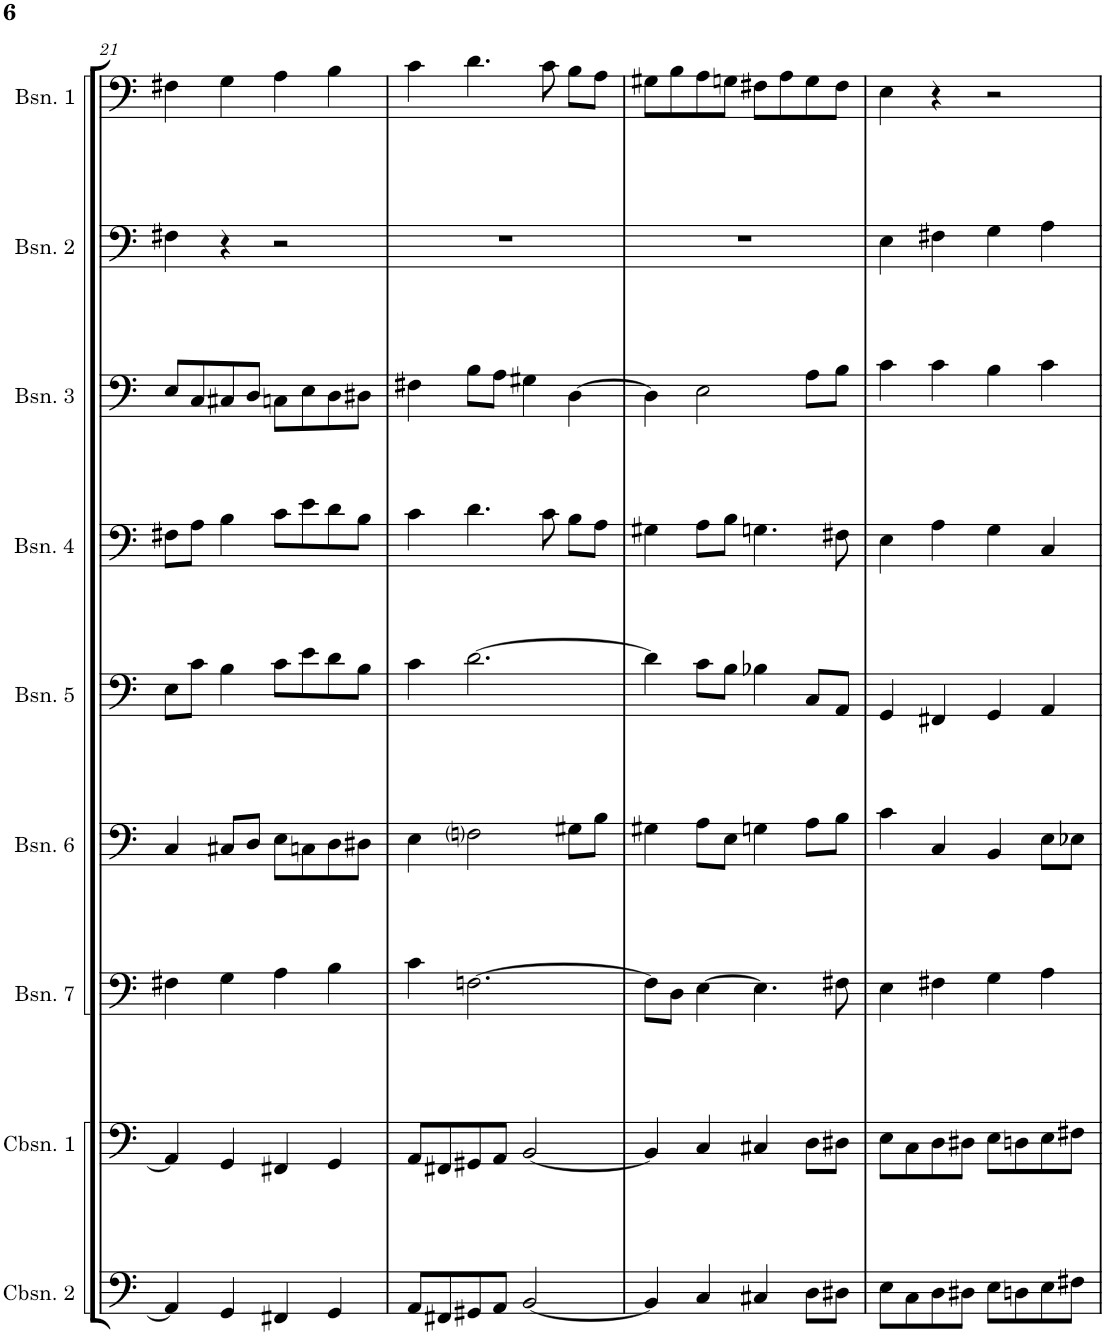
**kern	**kern	**kern	**kern	**kern	**kern	**kern	**kern	**kern
*part9	*part8	*part7	*part6	*part5	*part4	*part3	*part2	*part1
*staff9	*staff8	*staff7	*staff6	*staff5	*staff4	*staff3	*staff2	*staff1
*I"Contrabassoon 2	*I"Contrabassoon 1	*I"Bassoon 7	*I"Bassoon 6	*I"Bassoon 5	*I"Bassoon 4	*I"Bassoon 3	*I"Bassoon 2	*I"Bassoon 1
*I'Cbsn. 2	*I'Cbsn. 1	*I'Bsn. 7	*I'Bsn. 6	*I'Bsn. 5	*I'Bsn. 4	*I'Bsn. 3	*I'Bsn. 2	*I'Bsn. 1
!!LO:PB:g=z
*clefF4	*clefF4	*clefF4	*clefF4	*clefF4	*clefF4	*clefF4	*clefF4	*clefF4
*Trd7c12	*Trd7c12	*	*	*	*	*	*	*
*k[]	*k[]	*k[]	*k[]	*k[]	*k[]	*k[]	*k[]	*k[]
*M4/4	*M4/4	*M4/4	*M4/4	*M4/4	*M4/4	*M4/4	*M4/4	*M4/4
=21	=21	=21	=21	=21	=21	=21	=21	=21
4AA/]	4AA/]	4F#X\	4C/	8E\L	8F#X\L	8E/L	4F#X\	4F#X\
.	.	.	.	8c\J	8A\J	8C/	.	.
4GG/	4GG/	4G\	8C#X/L	4B\	4B\	8C#X/	4r	4G\
.	.	.	8D/J	.	.	8D/J	.	.
4FF#X/	4FF#X/	4A\	8E\L	8c\L	8c\L	8Cn\L	2r	4A\
.	.	.	8Cn\	8e\	8e\	8E\	.	.
4GG/	4GG/	4B\	8D\	8d\	8d\	8D\	.	4B\
.	.	.	8D#X\J	8B\J	8B\J	8D#X\J	.	.
=22	=22	=22	=22	=22	=22	=22	=22	=22
8AA/L	8AA/L	4c\	4E\	4c\	4c\	4F#X\	1r	4c\
8FF#X/	8FF#X/	.	.	.	.	.	.	.
8GG#X/	8GG#X/	[2.Fn\	2Fni\	[2.d\	4.d\	8B\L	.	4.d\
8AA/J	8AA/J	.	.	.	.	8A\J	.	.
[2BB/	[2BB/	.	.	.	.	4G#X\	.	.
.	.	.	.	.	8c\	.	.	8c\
.	.	.	8G#X\L	.	8B\L	[4D\	.	8B\L
.	.	.	8B\J	.	8A\J	.	.	8A\J
=23	=23	=23	=23	=23	=23	=23	=23	=23
4BB/]	4BB/]	8F\L]	4G#X\	4d\]	4G#X\	4D\]	1r	8G#X\L
.	.	8D\J	.	.	.	.	.	8B\
4C/	4C/	[4E\	8A\L	8c\L	8A\L	2E\	.	8A\
.	.	.	8E\J	8B\J	8B\J	.	.	8Gn\J
4C#X/	4C#X/	4.E\]	4Gn\	4B-X\	4.Gn\	.	.	8F#X\L
.	.	.	.	.	.	.	.	8A\
8D\L	8D\L	.	8A\L	8C/L	.	8A\L	.	8G\
8D#X\J	8D#X\J	8F#X\	8B\J	8AA/J	8F#X\	8B\J	.	8F#\J
=24	=24	=24	=24	=24	=24	=24	=24	=24
8E\L	8E\L	4E\	4c\	4GG/	4E\	4c\	4E\	4E\
8C\	8C\	.	.	.	.	.	.	.
8D\	8D\	4F#X\	4C/	4FF#X/	4A\	4c\	4F#X\	4r
8D#X\J	8D#X\J	.	.	.	.	.	.	.
8E\L	8E\L	4G\	4BB/	4GG/	4G\	4B\	4G\	2r
8Dn\	8Dn\	.	.	.	.	.	.	.
8E\	8E\	4A\	8E\L	4AA/	4C/	4c\	4A\	.
8F#X\J	8F#X\J	.	8E-X\J	.	.	.	.	.
=	=	=	=	=	=	=	=	=
*-	*-	*-	*-	*-	*-	*-	*-	*-
